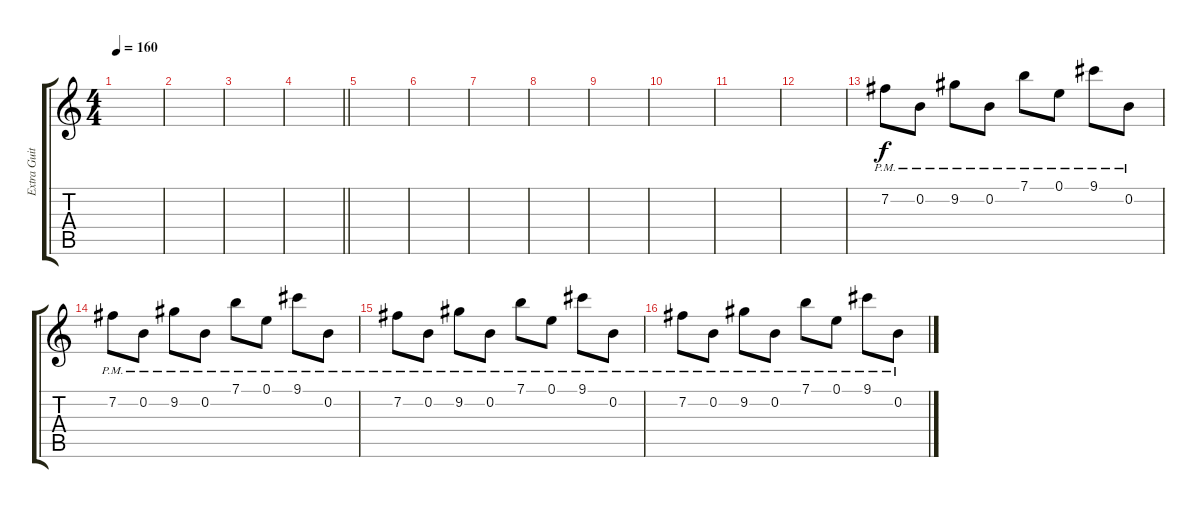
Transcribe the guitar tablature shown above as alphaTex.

\track ("Extra Guitar" "Extra Guit") {instrument distortionguitar}
\staff {score tabs}
\tuning (E4 B3 G3 D3 A2 E2) {hide}
\ts (4 4)
\tempo 160
\clef g2
\ks c
|
|
|
\barLineRight lightlight
|
|
|
|
|
|
|
|
|
7.2{pm}.8 0.2{pm}.8 9.2{pm}.8 0.2{pm}.8 7.1{pm}.8 0.1{pm}.8 9.1{pm}.8 0.2{pm}.8 |
7.2{pm}.8 0.2{pm}.8 9.2{pm}.8 0.2{pm}.8 7.1{pm}.8 0.1{pm}.8 9.1{pm}.8 0.2{pm}.8 |
7.2{pm}.8 0.2{pm}.8 9.2{pm}.8 0.2{pm}.8 7.1{pm}.8 0.1{pm}.8 9.1{pm}.8 0.2{pm}.8 |
7.2{pm}.8 0.2{pm}.8 9.2{pm}.8 0.2{pm}.8 7.1{pm}.8 0.1{pm}.8 9.1{pm}.8 0.2{pm}.8
